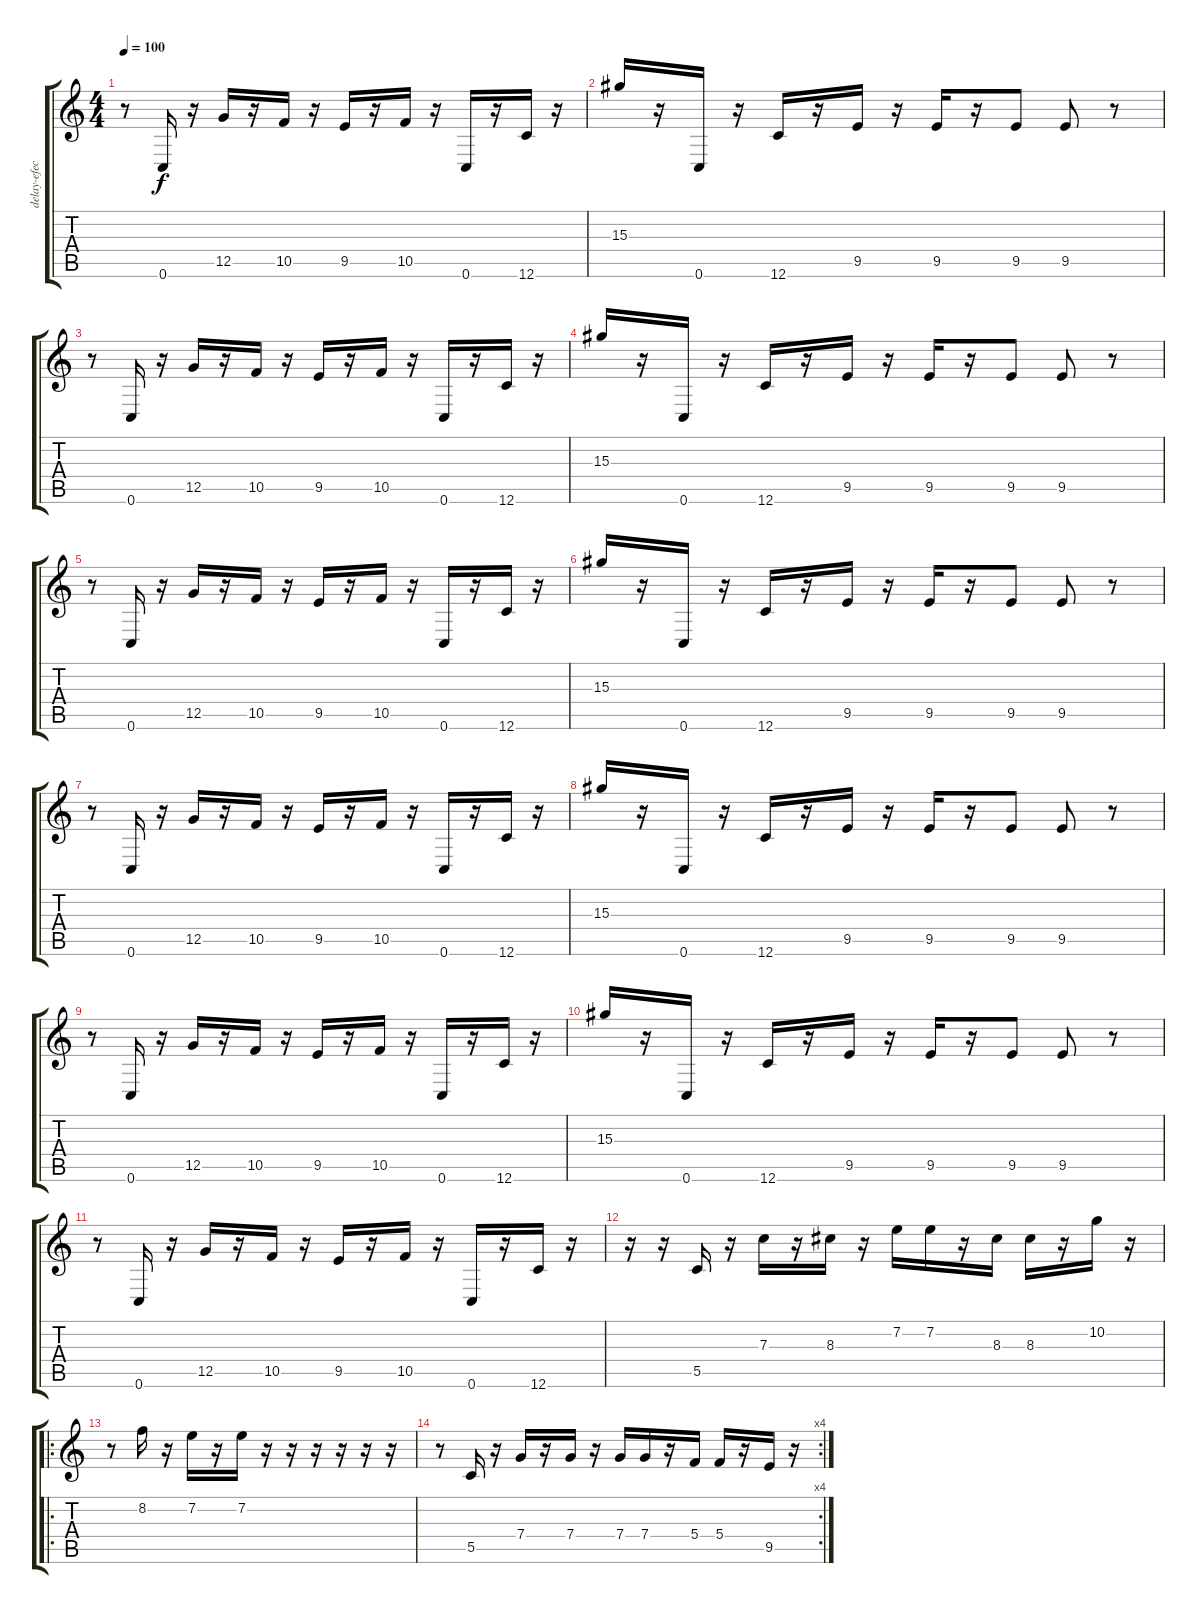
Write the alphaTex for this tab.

\track ("delay-efect" "delay-efec") {instrument electricguitarclean}
\staff {score tabs}
\tuning (D4 A3 F3 C3 G2 C2) {hide}
\ts (4 4)
\tempo 100
\clef g2
\ks c
r.8{dy f instrument electricguitarclean} 0.6.16 r.16 12.5.16 r.16 10.5.16 r.16 9.5.16 r.16 10.5.16 r.16 0.6.16 r.16 12.6.16 r.16 |
15.3.16 r.16 0.6.16 r.16 12.6.16 r.16 9.5.16 r.16 9.5.16 r.16 9.5.8 9.5.8 r.8 |
r.8 0.6.16 r.16 12.5.16 r.16 10.5.16 r.16 9.5.16 r.16 10.5.16 r.16 0.6.16 r.16 12.6.16 r.16 |
15.3.16 r.16 0.6.16 r.16 12.6.16 r.16 9.5.16 r.16 9.5.16 r.16 9.5.8 9.5.8 r.8 |
r.8 0.6.16 r.16 12.5.16 r.16 10.5.16 r.16 9.5.16 r.16 10.5.16 r.16 0.6.16 r.16 12.6.16 r.16 |
15.3.16 r.16 0.6.16 r.16 12.6.16 r.16 9.5.16 r.16 9.5.16 r.16 9.5.8 9.5.8 r.8 |
r.8 0.6.16 r.16 12.5.16 r.16 10.5.16 r.16 9.5.16 r.16 10.5.16 r.16 0.6.16 r.16 12.6.16 r.16 |
15.3.16 r.16 0.6.16 r.16 12.6.16 r.16 9.5.16 r.16 9.5.16 r.16 9.5.8 9.5.8 r.8 |
r.8 0.6.16 r.16 12.5.16 r.16 10.5.16 r.16 9.5.16 r.16 10.5.16 r.16 0.6.16 r.16 12.6.16 r.16 |
15.3.16 r.16 0.6.16 r.16 12.6.16 r.16 9.5.16 r.16 9.5.16 r.16 9.5.8 9.5.8 r.8 |
r.8 0.6.16 r.16 12.5.16 r.16 10.5.16 r.16 9.5.16 r.16 10.5.16 r.16 0.6.16 r.16 12.6.16 r.16 |
r.16 r.16 5.5.16 r.16 7.3.16 r.16 8.3.16 r.16 7.2.16 7.2.16 r.16 8.3.16 8.3.16 r.16 10.2.16 r.16 |
\ro
r.8 8.2.16 r.16 7.2.16 r.16 7.2.16 r.16 r.16 r.16 r.16 r.16 r.16 |
\rc 4
r.8 5.5.16 r.16 7.4.16 r.16 7.4.16 r.16 7.4.16 7.4.16 r.16 5.4.16 5.4.16 r.16 9.5.16 r.16
